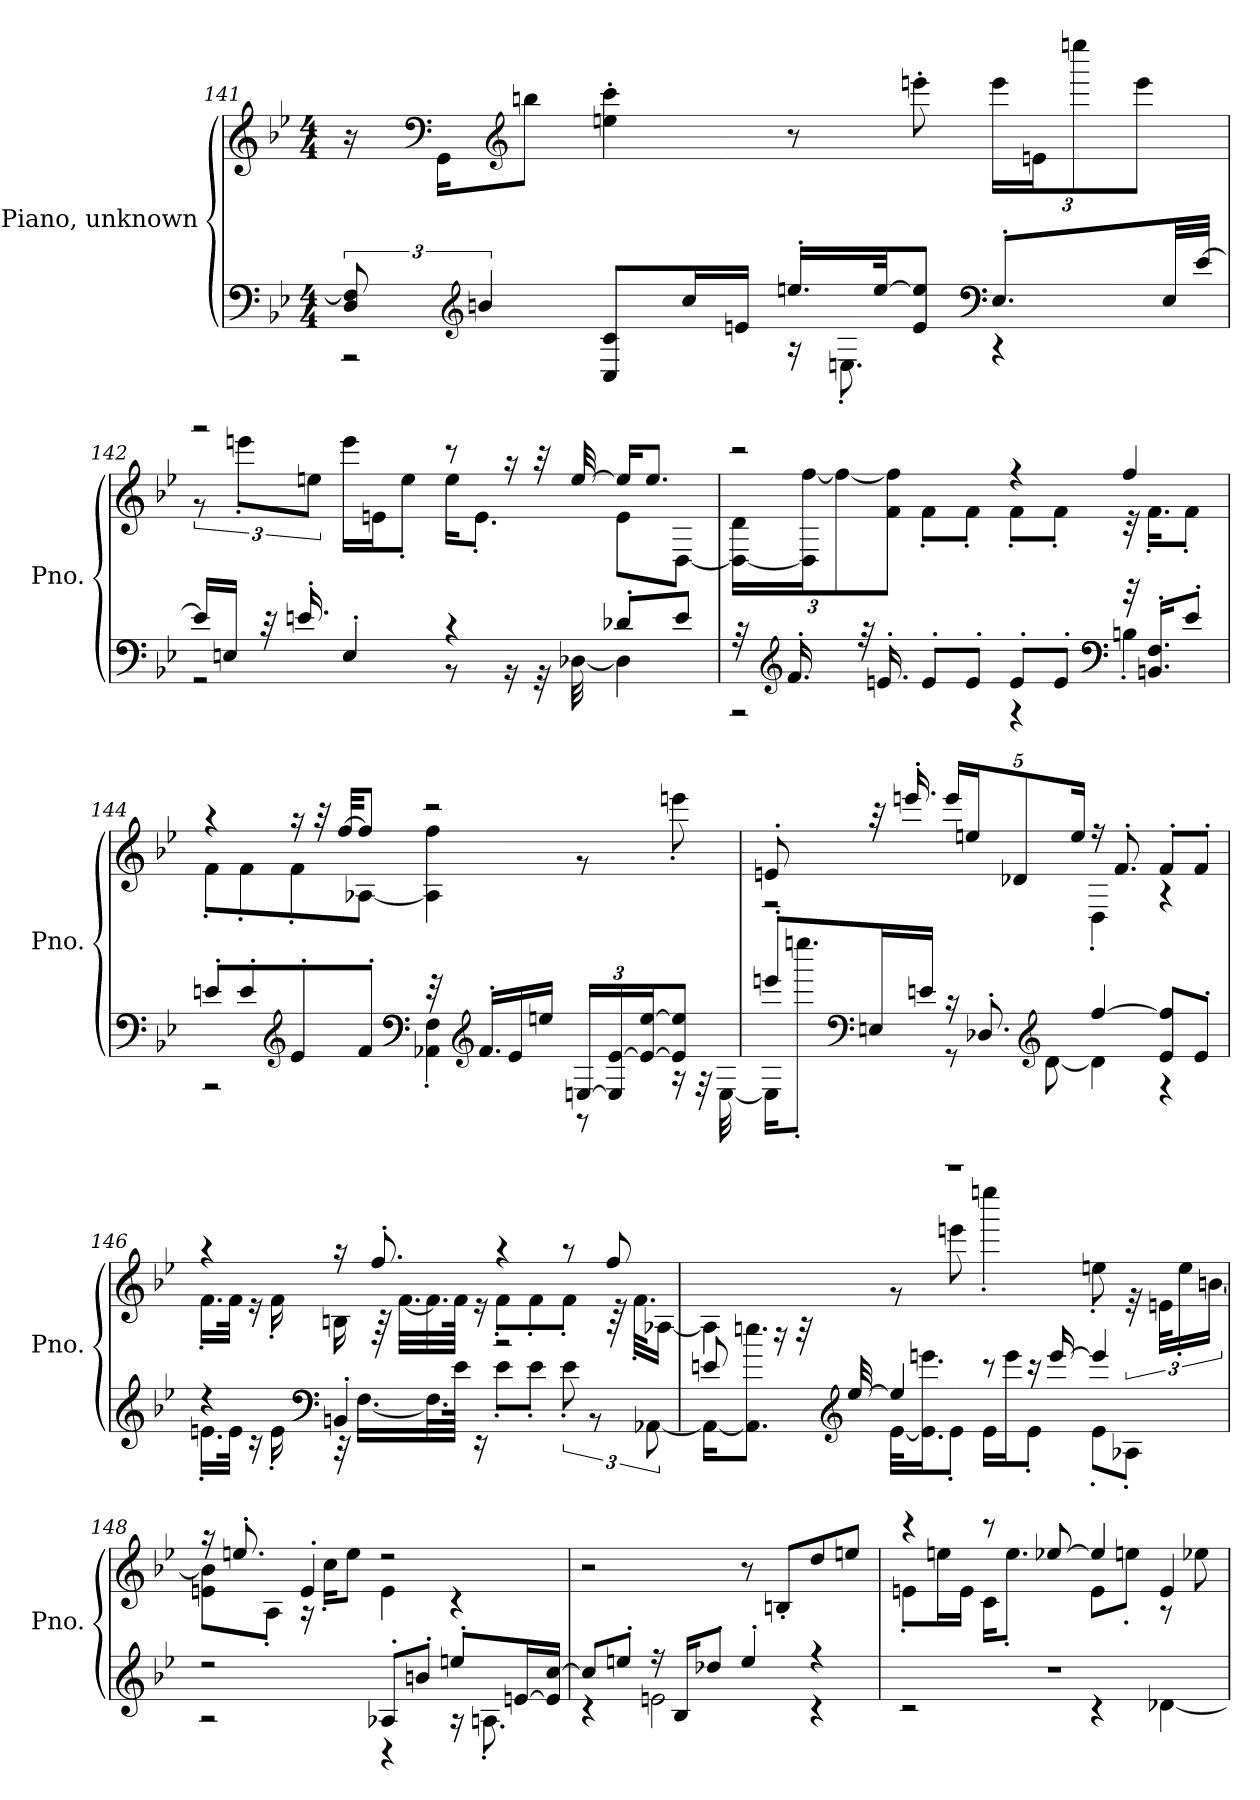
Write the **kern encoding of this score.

**kern	**kern
*part1	*part1
*staff2	*staff1
*I"Piano, unknown	*
*I'Pno.	*
!!LO:LB:g=z
*clefF4	*clefG2
*k[b-e-]	*k[b-e-]
*M4/4	*M4/4
=141	=141
*^	*
12D/ 12F/]	2r	16r
*	*	*clefF4
.	.	16GG\KL
*clefG2	*	*
6bn/	.	.
*	*	*clefG2
.	.	8bbn\J
8C/ 8c/L	.	4een\' 4ccc\'
16cc/L	.	.
16en/JJ	.	.
16.een'/LL	16r	8r
.	8.En'\	.
[32ee/JK	.	.
8e/ 8ee/]J	.	8eeen'\
*clefF4	*	*
*	*	*Xbrackettup
8.E'/L	4r	24eee\LL
.	.	24en\J
.	.	12eeeen\
.	.	12eee\J
32E/LL	.	.
[32e/JJJ	.	.
!!LO:LB:g=z
=142	=142	=142
*	*	*^
*	*	*	*brackettup
16e/LL]	2r	2r	12r
16En/JJ	.	.	.
.	.	.	12eeen'\L
32r	.	.	.
16.en'/	.	.	.
.	.	.	12een\J
4E'/	.	.	16eee\LL
.	.	.	16en\J
.	.	.	8ee'\J
4r	8r	8r	16ee\KL
.	.	.	8.e'\J
.	16r	16r	.
.	32r	32r	.
.	[32D-X\	[32ee/	.
8d-X'/L	4D-\]	16ee/KL]	8e\L
.	.	8.ee/J	.
8e/J	.	.	[8D\J
=143	=143	=143	=143
*	*	*	*Xbrackettup
32r	2r	2r	24D\_ 24d\LL
*clefG2	*	*	*
16.f'/	.	.	.
.	.	.	24D\] [24ff\J
.	.	.	12ff\_
32r	.	.	.
16.en'/	.	.	.
.	.	.	12f\ 12ff\]J
8e'/L	.	.	8f'\L
8e'/J	.	.	8f'\J
8e'/L	4r	4r	8f'\L
8e'/J	.	.	8f'\J
*clefF4	*	*	*
32r	4Bn'\	4ff/	32r
16.BBn/' 16.F/'KL	.	.	16.f'\KL
8e'/J	.	.	8f'\J
!!LO:LB:g=z	!!
=144	=144	=144	=144
8en'/L	2r	4r	8f'\L
8e'/	.	.	8f'\
*clefG2	*	*	*
8e'/	.	16r	8f'\
.	.	32r	.
.	.	[32ff/KKL	.
8f'/J	.	8ff/J]	[8A-X\J
*clefF4	*	*	*
32r	4AA-X\' 4F\'	2r	4A-\] 4ff\
*clefG2	*	*	*
16.f'/LL	.	.	.
16e/	.	.	.
16een/JJ	.	.	.
*Xbrackettup	*	*	*
[24En/LL	8r	.	8r
24E/] [24e/	.	.	.
24e/_ [24ee/J	.	.	.
8e/] 8ee/]J	16r	.	8eeen'\
.	32r	.	.
.	[32E\	.	.
!!LO:PB:g=z	!!
=145	=145	=145	=145
8eeen'/L	16E\KL]	8en'/	2r
.	8.eeeen'\J	.	.
*clefF4	*	*	*
16En/L	.	32r	.
.	.	16.eeen'/	.
16en/JJ	.	.	.
16r	8r	20eee/LL	.
.	.	20een/J	.
8.D-X'/	.	.	.
.	.	10d-X/	.
*clefG2	*	*	*
.	[8d\	.	.
.	.	20ee/Jk	.
[4ff/	4d\]	16r	4D'\
.	.	8.f'/	.
8e/ 8ff/]L	4r	8f'/L	4r
8e'/J	.	8f'/J	.
!!LO:LB:g=z	!!
=146	=146	=146	=146
4r	16.en'\LL	4r	16.f'\LL
.	32e\JJk	.	32f\JJk
.	16r	.	16r
.	16e'\	.	16f'\
*clefF4	*	*	*
4BBn'/	32r	16r	16Bn\
.	[16.F\LL	.	.
.	.	8.ff'/	64r
.	.	.	[32.f\LLL
.	32.F\L]	.	32.f\]
.	64e\JJJk	.	64f\JJJk
.	16r	.	16r
2r	8e'\L	4r	8f'\L
.	8e'\J	.	8f'\
*	*brackettup	*	*
.	12e'\	8r	8f'\J
.	12r	.	.
.	.	8ff/	64r
.	.	.	32.f'\KLL
.	[12AA-X\	.	.
.	.	.	[16A-X\JJ
!!LO:LB:g=z	!!
=147	=147	=147	=147
8en/	16AA-\KL_	1r	4A-\]
.	8.AA-\] 8.een\J	.	.
16r	.	.	.
32r	.	.	.
*clefG2	*	*	*
[32ee/	.	.	.
4ee/]	[32e\KLL	.	8r
.	16.e\] 16.eeen\J	.	.
.	8e'\J	.	8eeen\
8r	16e\LL	.	4eeeen'\
.	16eee\J	.	.
16r	8e'\J	.	.
[16eee/	.	.	.
4eee/]	8e'\L	.	8een'\
*	*	*	*brackettup
.	8A-X'\J	.	48r
.	.	.	48en\KLL
.	.	.	24ee'\
.	.	.	[24bn\JJ
=148	=148	=148	=148
2r	2r	16r	8en\ 8b\]L
.	.	8.een'/	.
.	.	.	8A'\J
.	.	4e'/	16r
.	.	.	16cc'\KL
.	.	.	8ee\J
8A-X'/L	4r	2r	4e\
8bn'/J	.	.	.
8een'/L	16r	.	4r
.	8.An'\	.	.
[16en/L	.	.	.
16e/] [16cc/JJ	.	.	.
*	*	*v	*v
!!LO:LB:g=z
=149	=149	=149
8cc/L]	4r	2r
8een'/J	.	.
16r	2en\	.
16B-/KL	.	.
8dd-X'/J	.	.
4ee'/	.	8r
.	.	8Bn'/L
4r	4r	8dd/
.	.	8een/J
=150	=150	=150
*	*	*^
1r	2r	4r	8en'\L
.	.	.	16een\L
.	.	.	16e\JJ
.	.	8r	16c\KL
.	.	.	8.ee'\J
.	.	[8ee-X/	.
.	4r	4ee-/]	8e\L
.	.	.	8een'\J
.	[4d-X\	4e/	8r
.	.	.	8ee-X\
*v	*v	*	*
*	*v	*v
=	=
*-	*-
